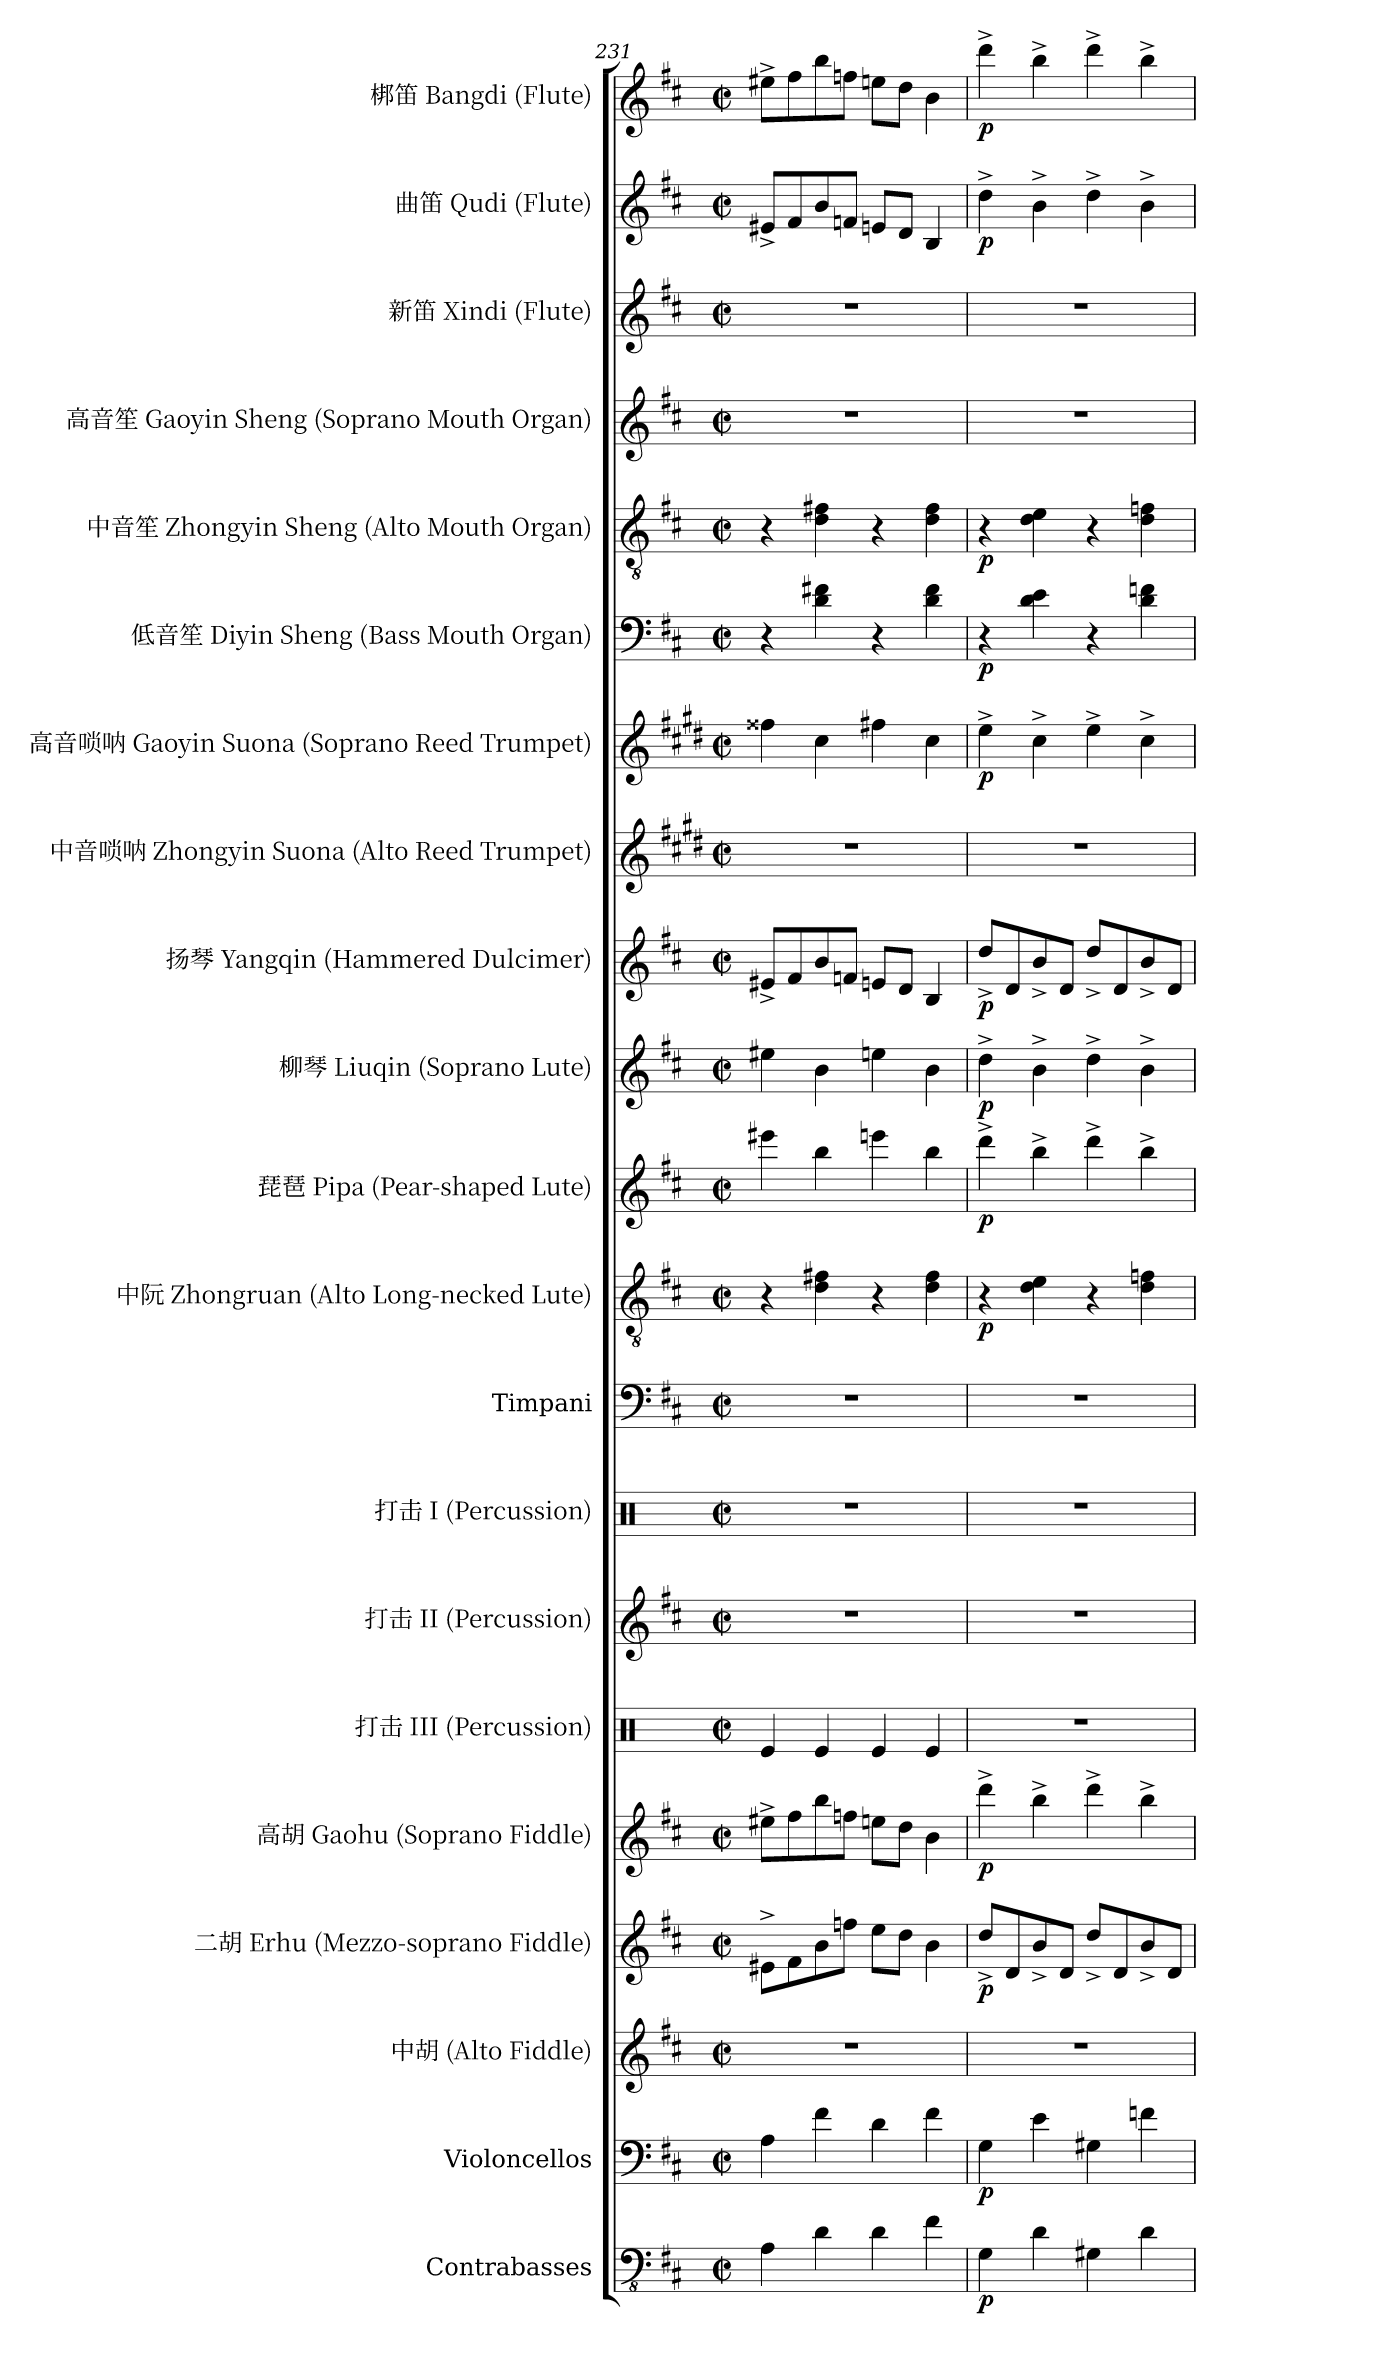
**kern	**dynam	**kern	**dynam	**kern	**kern	**dynam	**kern	**dynam	**kern	**kern	**kern	**kern	**kern	**dynam	**kern	**dynam	**kern	**dynam	**kern	**dynam	**kern	**kern	**dynam	**kern	**dynam	**kern	**dynam	**kern	**kern	**kern	**dynam	**kern	**dynam
*part21	*part21	*part20	*part20	*part19	*part18	*part18	*part17	*part17	*part16	*part15	*part14	*part13	*part12	*part12	*part11	*part11	*part10	*part10	*part9	*part9	*part8	*part7	*part7	*part6	*part6	*part5	*part5	*part4	*part3	*part2	*part2	*part1	*part1
*staff21	*staff21	*staff20	*staff20	*staff19	*staff18	*staff18	*staff17	*staff17	*staff16	*staff15	*staff14	*staff13	*staff12	*staff12	*staff11	*staff11	*staff10	*staff10	*staff9	*staff9	*staff8	*staff7	*staff7	*staff6	*staff6	*staff5	*staff5	*staff4	*staff3	*staff2	*staff2	*staff1	*staff1
*I"Contrabasses	*	*I"Violoncellos	*	*I"中胡 (Alto Fiddle)	*I"二胡 Erhu (Mezzo-soprano Fiddle)	*	*I"高胡 Gaohu (Soprano Fiddle)	*	*I"打击 III (Percussion)	*I"打击 II (Percussion)	*I"打击 I (Percussion)	*I"Timpani	*I"中阮 Zhongruan (Alto Long-necked Lute)	*	*I"琵琶 Pipa (Pear-shaped Lute)	*	*I"柳琴 Liuqin (Soprano Lute)	*	*I"扬琴 Yangqin  (Hammered Dulcimer)	*	*I"中音唢呐 Zhongyin Suona (Alto Reed Trumpet)	*I"高音唢呐 Gaoyin Suona (Soprano Reed Trumpet)	*	*I"低音笙 Diyin Sheng (Bass Mouth Organ)	*	*I"中音笙 Zhongyin Sheng (Alto Mouth Organ)	*	*I"高音笙 Gaoyin Sheng (Soprano Mouth Organ)	*I"新笛 Xindi (Flute)	*I"曲笛 Qudi (Flute)	*	*I"梆笛 Bangdi (Flute)	*
*I'Cbs.	*	*I'Vcs.	*	*	*	*	*	*	*I'打击 III	*I'打击 II	*I'打击 I	*I'Timp.	*	*	*	*	*	*	*	*	*	*	*	*	*	*	*	*	*	*	*	*	*
*clefFv4	*	*clefF4	*	*clefG2	*clefG2	*	*clefG2	*	*clefX	*clefG2	*clefX	*clefF4	*clefGv2	*	*clefG2	*	*clefG2	*	*clefG2	*	*clefG2	*clefG2	*	*clefF4	*	*clefGv2	*	*clefG2	*clefG2	*clefG2	*	*clefG2	*
*	*	*	*	*	*	*	*	*	*	*	*	*	*	*	*ITrd7c12	*	*	*	*	*	*ITrd1c2	*ITrd1c2	*	*	*	*	*	*	*	*	*	*	*
*k[f#c#]	*	*k[f#c#]	*	*k[f#c#]	*k[f#c#]	*	*k[f#c#]	*	*k[]	*k[f#c#]	*k[]	*k[f#c#]	*k[f#c#]	*	*k[f#c#]	*	*k[f#c#]	*	*k[f#c#]	*	*k[f#c#]	*k[f#c#]	*	*k[f#c#]	*	*k[f#c#]	*	*k[f#c#]	*k[f#c#]	*k[f#c#]	*	*k[f#c#]	*
*M2/2	*	*M2/2	*	*M2/2	*M2/2	*	*M2/2	*	*M2/2	*M2/2	*M2/2	*M2/2	*M2/2	*	*M2/2	*	*M2/2	*	*M2/2	*	*M2/2	*M2/2	*	*M2/2	*	*M2/2	*	*M2/2	*M2/2	*M2/2	*	*M2/2	*
*met(c|)	*	*met(c|)	*	*met(c|)	*met(c|)	*	*met(c|)	*	*met(c|)	*met(c|)	*met(c|)	*met(c|)	*met(c|)	*	*met(c|)	*	*met(c|)	*	*met(c|)	*	*met(c|)	*met(c|)	*	*met(c|)	*	*met(c|)	*	*met(c|)	*met(c|)	*met(c|)	*	*met(c|)	*
=231	=231	=231	=231	=231	=231	=231	=231	=231	=231	=231	=231	=231	=231	=231	=231	=231	=231	=231	=231	=231	=231	=231	=231	=231	=231	=231	=231	=231	=231	=231	=231	=231	=231
4AA\	.	4A\	.	1r	8e#X^\L	.	8ee#X^\L	.	4Re/	1r	1r	1r	4r	.	4ee#X\	.	4ee#X\	.	8e#X^/L	.	1r	4ee#X\	.	4r	.	4r	.	1r	1r	8e#X^/L	.	8ee#X^\L	.
.	.	.	.	.	8f#\	.	8ff#\	.	.	.	.	.	.	.	.	.	.	.	8f#/	.	.	.	.	.	.	.	.	.	.	8f#/	.	8ff#\	.
4D\	.	4f#\	.	.	8b\	.	8bb\	.	4Re/	.	.	.	4d\ 4f#X\	.	4b\	.	4b\	.	8b/	.	.	4b\	.	4d\ 4f#X\	.	4d\ 4f#X\	.	.	.	8b/	.	8bb\	.
.	.	.	.	.	8ffn\J	.	8ffn\J	.	.	.	.	.	.	.	.	.	.	.	8fn/J	.	.	.	.	.	.	.	.	.	.	8fn/J	.	8ffn\J	.
4D\	.	4d\	.	.	8ee\L	.	8een\L	.	4Re/	.	.	.	4r	.	4een\	.	4een\	.	8en/L	.	.	4een\	.	4r	.	4r	.	.	.	8en/L	.	8een\L	.
.	.	.	.	.	8dd\J	.	8dd\J	.	.	.	.	.	.	.	.	.	.	.	8d/J	.	.	.	.	.	.	.	.	.	.	8d/J	.	8dd\J	.
4F#\	.	4f#\	.	.	4b\	.	4b\	.	4Re/	.	.	.	4d\ 4f#\	.	4b\	.	4b\	.	4B/	.	.	4b\	.	4d\ 4f#\	.	4d\ 4f#\	.	.	.	4B/	.	4b\	.
=232	=232	=232	=232	=232	=232	=232	=232	=232	=232	=232	=232	=232	=232	=232	=232	=232	=232	=232	=232	=232	=232	=232	=232	=232	=232	=232	=232	=232	=232	=232	=232	=232	=232
!	!LO:DY:b	!	!LO:DY:b	!	!	!LO:DY:b	!	!LO:DY:b	!	!	!	!	!	!LO:DY:b	!	!LO:DY:b	!	!LO:DY:b	!	!LO:DY:b	!	!	!LO:DY:b	!	!LO:DY:b	!	!LO:DY:b	!	!	!	!LO:DY:b	!	!LO:DY:b
4GG\	p	4G\	p	1r	8dd^/L	p	4ddd^\	p	1r	1r	1r	1r	4r	p	4dd^\	p	4dd^\	p	8dd^/L	p	1r	4dd^\	p	4r	p	4r	p	1r	1r	4dd^\	p	4ddd^\	p
.	.	.	.	.	8d/	.	.	.	.	.	.	.	.	.	.	.	.	.	8d/	.	.	.	.	.	.	.	.	.	.	.	.	.	.
4D\	.	4e\	.	.	8b^/	.	4bb^\	.	.	.	.	.	4d\ 4e\	.	4b^\	.	4b^\	.	8b^/	.	.	4b^\	.	4d\ 4e\	.	4d\ 4e\	.	.	.	4b^\	.	4bb^\	.
.	.	.	.	.	8d/J	.	.	.	.	.	.	.	.	.	.	.	.	.	8d/J	.	.	.	.	.	.	.	.	.	.	.	.	.	.
4GG#X\	.	4G#X\	.	.	8dd^/L	.	4ddd^\	.	.	.	.	.	4r	.	4dd^\	.	4dd^\	.	8dd^/L	.	.	4dd^\	.	4r	.	4r	.	.	.	4dd^\	.	4ddd^\	.
.	.	.	.	.	8d/	.	.	.	.	.	.	.	.	.	.	.	.	.	8d/	.	.	.	.	.	.	.	.	.	.	.	.	.	.
4D\	.	4fn\	.	.	8b^/	.	4bb^\	.	.	.	.	.	4d\ 4fn\	.	4b^\	.	4b^\	.	8b^/	.	.	4b^\	.	4d\ 4fn\	.	4d\ 4fn\	.	.	.	4b^\	.	4bb^\	.
.	.	.	.	.	8d/J	.	.	.	.	.	.	.	.	.	.	.	.	.	8d/J	.	.	.	.	.	.	.	.	.	.	.	.	.	.
=	=	=	=	=	=	=	=	=	=	=	=	=	=	=	=	=	=	=	=	=	=	=	=	=	=	=	=	=	=	=	=	=	=
*-	*-	*-	*-	*-	*-	*-	*-	*-	*-	*-	*-	*-	*-	*-	*-	*-	*-	*-	*-	*-	*-	*-	*-	*-	*-	*-	*-	*-	*-	*-	*-	*-	*-
